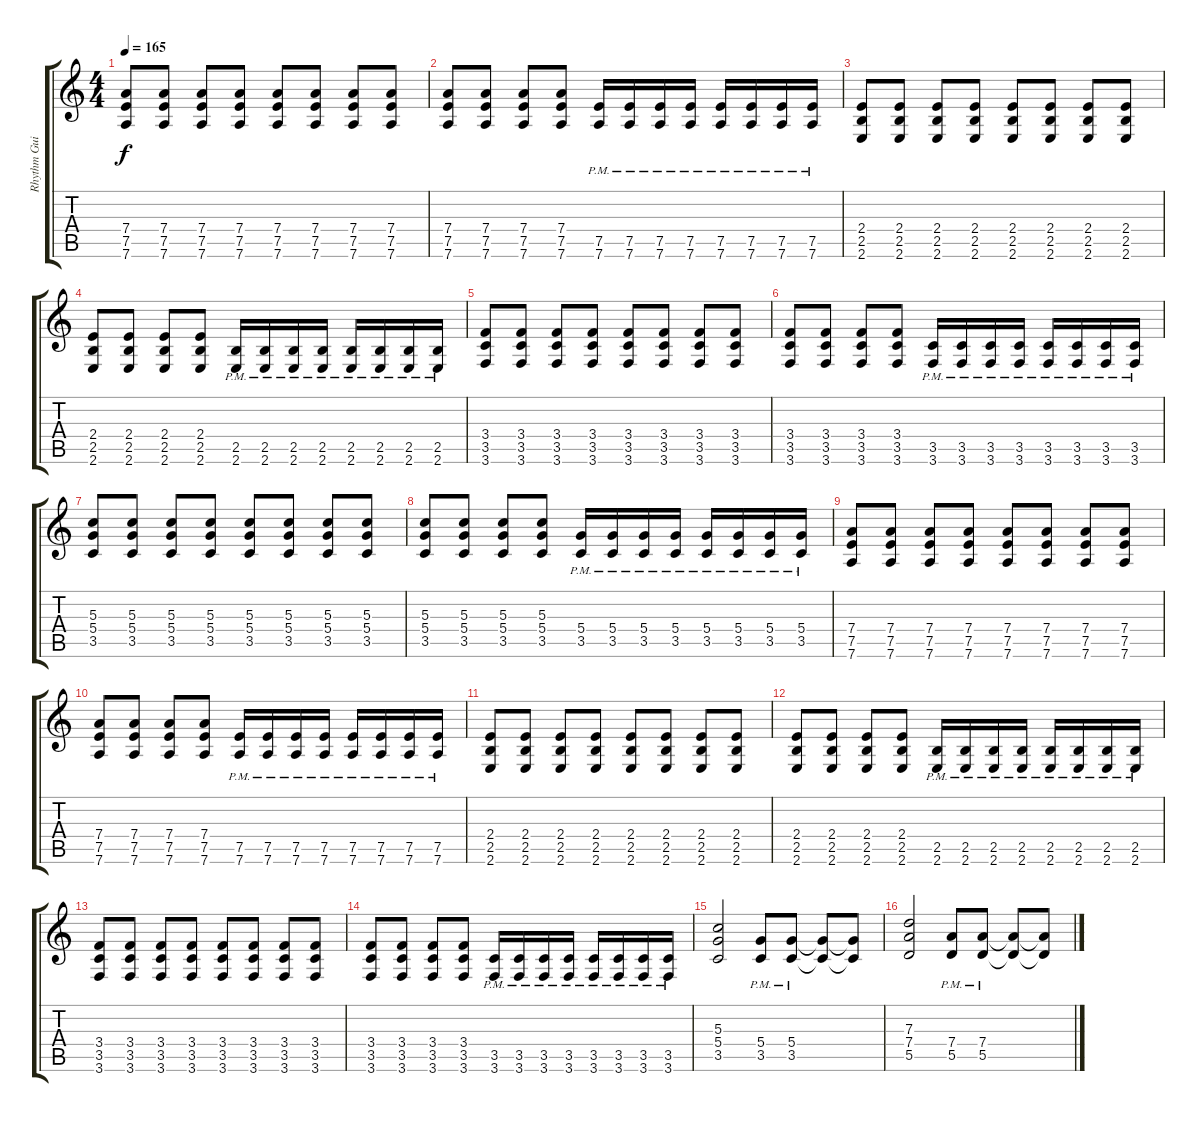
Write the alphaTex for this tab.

\track ("Rhythm Guitar 2" "Rhythm Gui") {instrument distortionguitar}
\staff {score tabs}
\tuning (E4 B3 G3 D3 A2 D2) {hide}
\ts (4 4)
\tempo 165
\clef g2
\ks c
(7.4 7.5 7.6).8{dy f} (7.4 7.5 7.6).8 (7.4 7.5 7.6).8 (7.4 7.5 7.6).8 (7.4 7.5 7.6).8 (7.4 7.5 7.6).8 (7.4 7.5 7.6).8 (7.4 7.5 7.6).8 |
(7.4 7.5 7.6).8 (7.4 7.5 7.6).8 (7.4 7.5 7.6).8 (7.4 7.5 7.6).8 (7.5{pm} 7.6{pm}).16 (7.5{pm} 7.6{pm}).16 (7.5{pm} 7.6{pm}).16 (7.5{pm} 7.6{pm}).16 (7.5{pm} 7.6{pm}).16 (7.5{pm} 7.6{pm}).16 (7.5{pm} 7.6{pm}).16 (7.5{pm} 7.6{pm}).16 |
(2.4 2.5 2.6).8 (2.4 2.5 2.6).8 (2.4 2.5 2.6).8 (2.4 2.5 2.6).8 (2.4 2.5 2.6).8 (2.4 2.5 2.6).8 (2.4 2.5 2.6).8 (2.4 2.5 2.6).8 |
(2.4 2.5 2.6).8 (2.4 2.5 2.6).8 (2.4 2.5 2.6).8 (2.4 2.5 2.6).8 (2.5{pm} 2.6{pm}).16 (2.5{pm} 2.6{pm}).16 (2.5{pm} 2.6{pm}).16 (2.5{pm} 2.6{pm}).16 (2.5{pm} 2.6{pm}).16 (2.5{pm} 2.6{pm}).16 (2.5{pm} 2.6{pm}).16 (2.5{pm} 2.6{pm}).16 |
(3.4 3.5 3.6).8 (3.4 3.5 3.6).8 (3.4 3.5 3.6).8 (3.4 3.5 3.6).8 (3.4 3.5 3.6).8 (3.4 3.5 3.6).8 (3.4 3.5 3.6).8 (3.4 3.5 3.6).8 |
(3.4 3.5 3.6).8 (3.4 3.5 3.6).8 (3.4 3.5 3.6).8 (3.4 3.5 3.6).8 (3.5{pm} 3.6{pm}).16 (3.5{pm} 3.6{pm}).16 (3.5{pm} 3.6{pm}).16 (3.5{pm} 3.6{pm}).16 (3.5{pm} 3.6{pm}).16 (3.5{pm} 3.6{pm}).16 (3.5{pm} 3.6{pm}).16 (3.5{pm} 3.6{pm}).16 |
(5.3 5.4 3.5).8 (5.3 5.4 3.5).8 (5.3 5.4 3.5).8 (5.3 5.4 3.5).8 (5.3 5.4 3.5).8 (5.3 5.4 3.5).8 (5.3 5.4 3.5).8 (5.3 5.4 3.5).8 |
(5.3 5.4 3.5).8 (5.3 5.4 3.5).8 (5.3 5.4 3.5).8 (5.3 5.4 3.5).8 (5.4{pm} 3.5{pm}).16 (5.4{pm} 3.5{pm}).16 (5.4{pm} 3.5{pm}).16 (5.4{pm} 3.5{pm}).16 (5.4{pm} 3.5{pm}).16 (5.4{pm} 3.5{pm}).16 (5.4{pm} 3.5{pm}).16 (5.4{pm} 3.5{pm}).16 |
(7.4 7.5 7.6).8 (7.4 7.5 7.6).8 (7.4 7.5 7.6).8 (7.4 7.5 7.6).8 (7.4 7.5 7.6).8 (7.4 7.5 7.6).8 (7.4 7.5 7.6).8 (7.4 7.5 7.6).8 |
(7.4 7.5 7.6).8 (7.4 7.5 7.6).8 (7.4 7.5 7.6).8 (7.4 7.5 7.6).8 (7.5{pm} 7.6{pm}).16 (7.5{pm} 7.6{pm}).16 (7.5{pm} 7.6{pm}).16 (7.5{pm} 7.6{pm}).16 (7.5{pm} 7.6{pm}).16 (7.5{pm} 7.6{pm}).16 (7.5{pm} 7.6{pm}).16 (7.5{pm} 7.6{pm}).16 |
(2.4 2.5 2.6).8 (2.4 2.5 2.6).8 (2.4 2.5 2.6).8 (2.4 2.5 2.6).8 (2.4 2.5 2.6).8 (2.4 2.5 2.6).8 (2.4 2.5 2.6).8 (2.4 2.5 2.6).8 |
(2.4 2.5 2.6).8 (2.4 2.5 2.6).8 (2.4 2.5 2.6).8 (2.4 2.5 2.6).8 (2.5{pm} 2.6{pm}).16 (2.5{pm} 2.6{pm}).16 (2.5{pm} 2.6{pm}).16 (2.5{pm} 2.6{pm}).16 (2.5{pm} 2.6{pm}).16 (2.5{pm} 2.6{pm}).16 (2.5{pm} 2.6{pm}).16 (2.5{pm} 2.6{pm}).16 |
(3.4 3.5 3.6).8 (3.4 3.5 3.6).8 (3.4 3.5 3.6).8 (3.4 3.5 3.6).8 (3.4 3.5 3.6).8 (3.4 3.5 3.6).8 (3.4 3.5 3.6).8 (3.4 3.5 3.6).8 |
(3.4 3.5 3.6).8 (3.4 3.5 3.6).8 (3.4 3.5 3.6).8 (3.4 3.5 3.6).8 (3.5{pm} 3.6{pm}).16 (3.5{pm} 3.6{pm}).16 (3.5{pm} 3.6{pm}).16 (3.5{pm} 3.6{pm}).16 (3.5{pm} 3.6{pm}).16 (3.5{pm} 3.6{pm}).16 (3.5{pm} 3.6{pm}).16 (3.5{pm} 3.6{pm}).16 |
(5.3 5.4 3.5).2 (5.4{pm} 3.5{pm}).8 (5.4{pm} 3.5{pm}).8 (5.4{t} 3.5{t}).8 (5.4{t} 3.5{t}).8 |
(7.3 7.4 5.5).2 (7.4{pm} 5.5{pm}).8 (7.4{pm} 5.5{pm}).8 (7.4{t} 5.5{t}).8 (7.4{t} 5.5{t}).8
